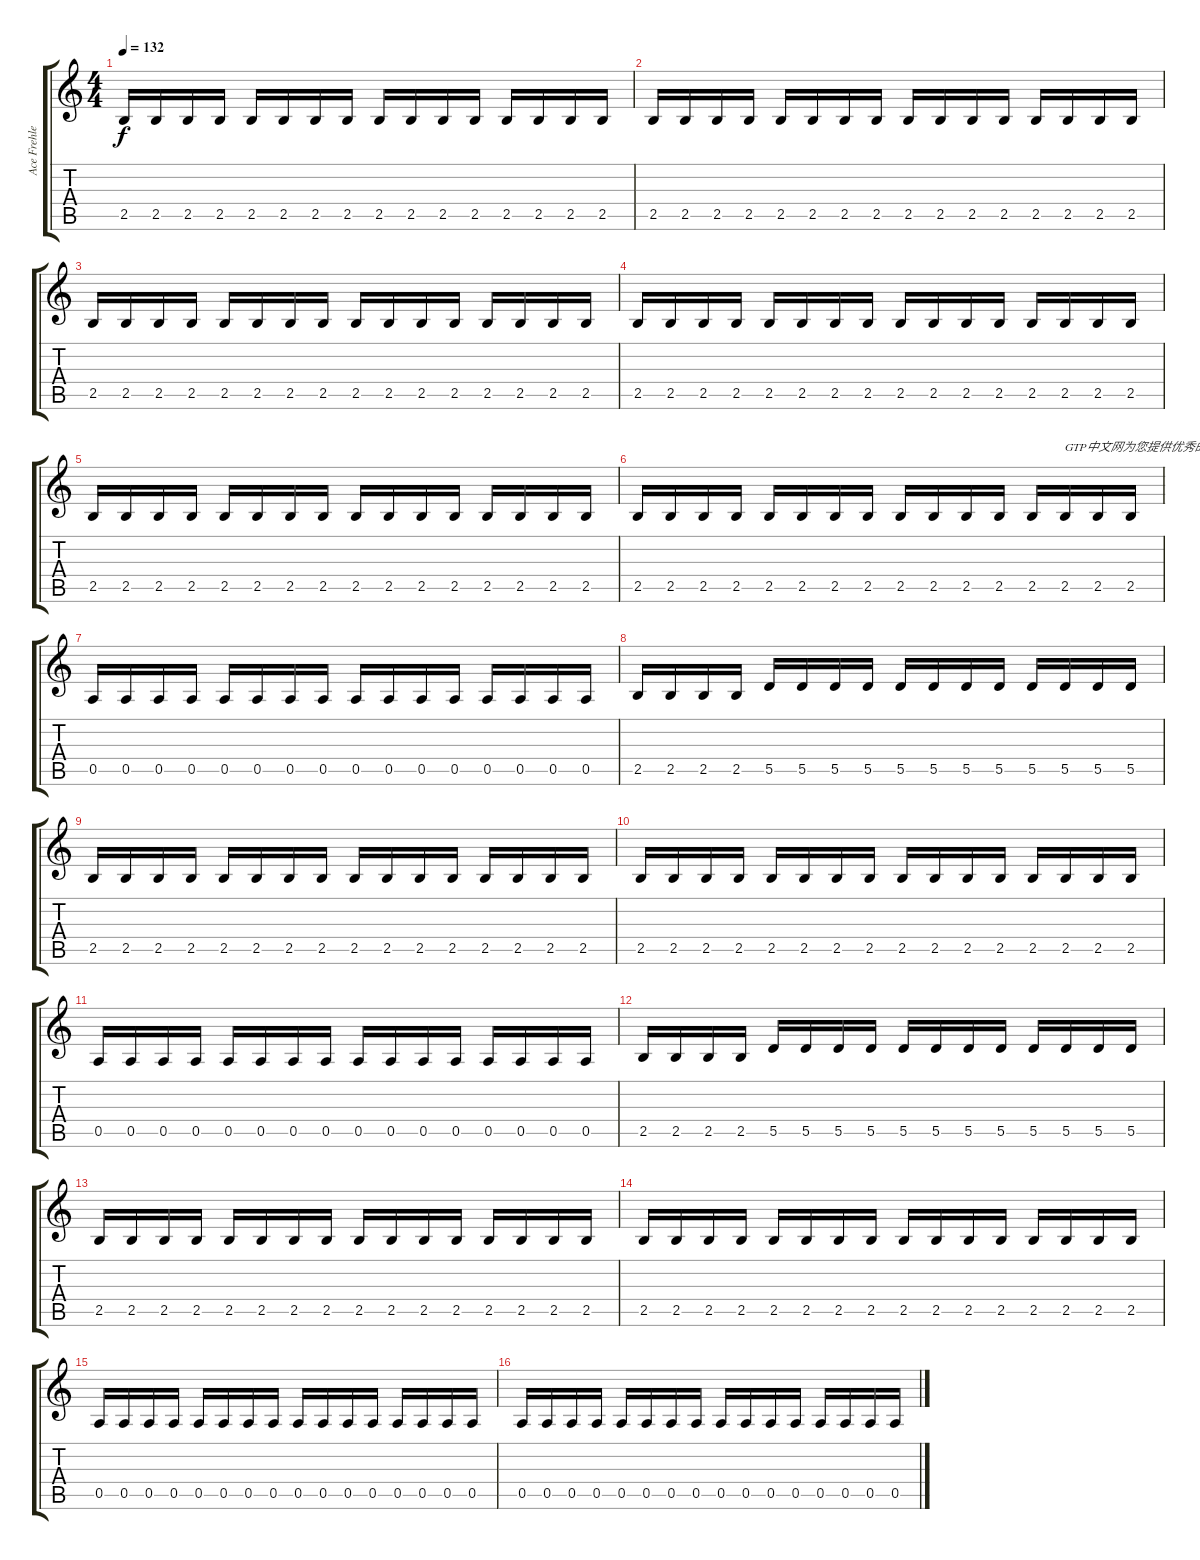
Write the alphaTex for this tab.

\track ("Ace Frehley" "Ace Frehle") {instrument electricguitarclean}
\staff {score tabs}
\tuning (E4 B3 G3 D3 A2 E2) {hide}
\ts (4 4)
\tempo 132
\clef g2
\ks c
2.5.16{dy f instrument electricguitarclean} 2.5.16 2.5.16 2.5.16 2.5.16 2.5.16 2.5.16 2.5.16 2.5.16 2.5.16 2.5.16 2.5.16 2.5.16 2.5.16 2.5.16 2.5.16 |
2.5.16 2.5.16 2.5.16 2.5.16 2.5.16 2.5.16 2.5.16 2.5.16 2.5.16 2.5.16 2.5.16 2.5.16 2.5.16 2.5.16 2.5.16 2.5.16 |
2.5.16 2.5.16 2.5.16 2.5.16 2.5.16 2.5.16 2.5.16 2.5.16 2.5.16 2.5.16 2.5.16 2.5.16 2.5.16 2.5.16 2.5.16 2.5.16 |
2.5.16 2.5.16 2.5.16 2.5.16 2.5.16 2.5.16 2.5.16 2.5.16 2.5.16 2.5.16 2.5.16 2.5.16 2.5.16 2.5.16 2.5.16 2.5.16 |
2.5.16 2.5.16 2.5.16 2.5.16 2.5.16 2.5.16 2.5.16 2.5.16 2.5.16 2.5.16 2.5.16 2.5.16 2.5.16 2.5.16 2.5.16 2.5.16 |
2.5.16 2.5.16 2.5.16 2.5.16 2.5.16 2.5.16 2.5.16 2.5.16 2.5.16 2.5.16 2.5.16 2.5.16 2.5.16 2.5.16{txt "GTP中文网为您提供优秀的谱子"} 2.5.16 2.5.16 |
0.5.16 0.5.16 0.5.16 0.5.16 0.5.16 0.5.16 0.5.16 0.5.16 0.5.16 0.5.16 0.5.16 0.5.16 0.5.16 0.5.16 0.5.16 0.5.16 |
2.5.16 2.5.16 2.5.16 2.5.16 5.5.16 5.5.16 5.5.16 5.5.16 5.5.16 5.5.16 5.5.16 5.5.16 5.5.16 5.5.16 5.5.16 5.5.16 |
2.5.16 2.5.16 2.5.16 2.5.16 2.5.16 2.5.16 2.5.16 2.5.16 2.5.16 2.5.16 2.5.16 2.5.16 2.5.16 2.5.16 2.5.16 2.5.16 |
2.5.16 2.5.16 2.5.16 2.5.16 2.5.16 2.5.16 2.5.16 2.5.16 2.5.16 2.5.16 2.5.16 2.5.16 2.5.16 2.5.16 2.5.16 2.5.16 |
0.5.16 0.5.16 0.5.16 0.5.16 0.5.16 0.5.16 0.5.16 0.5.16 0.5.16 0.5.16 0.5.16 0.5.16 0.5.16 0.5.16 0.5.16 0.5.16 |
2.5.16 2.5.16 2.5.16 2.5.16 5.5.16 5.5.16 5.5.16 5.5.16 5.5.16 5.5.16 5.5.16 5.5.16 5.5.16 5.5.16 5.5.16 5.5.16 |
2.5.16 2.5.16 2.5.16 2.5.16 2.5.16 2.5.16 2.5.16 2.5.16 2.5.16 2.5.16 2.5.16 2.5.16 2.5.16 2.5.16 2.5.16 2.5.16 |
2.5.16 2.5.16 2.5.16 2.5.16 2.5.16 2.5.16 2.5.16 2.5.16 2.5.16 2.5.16 2.5.16 2.5.16 2.5.16 2.5.16 2.5.16 2.5.16 |
0.5.16 0.5.16 0.5.16 0.5.16 0.5.16 0.5.16 0.5.16 0.5.16 0.5.16 0.5.16 0.5.16 0.5.16 0.5.16 0.5.16 0.5.16 0.5.16 |
0.5.16 0.5.16 0.5.16 0.5.16 0.5.16 0.5.16 0.5.16 0.5.16 0.5.16 0.5.16 0.5.16 0.5.16 0.5.16 0.5.16 0.5.16 0.5.16
